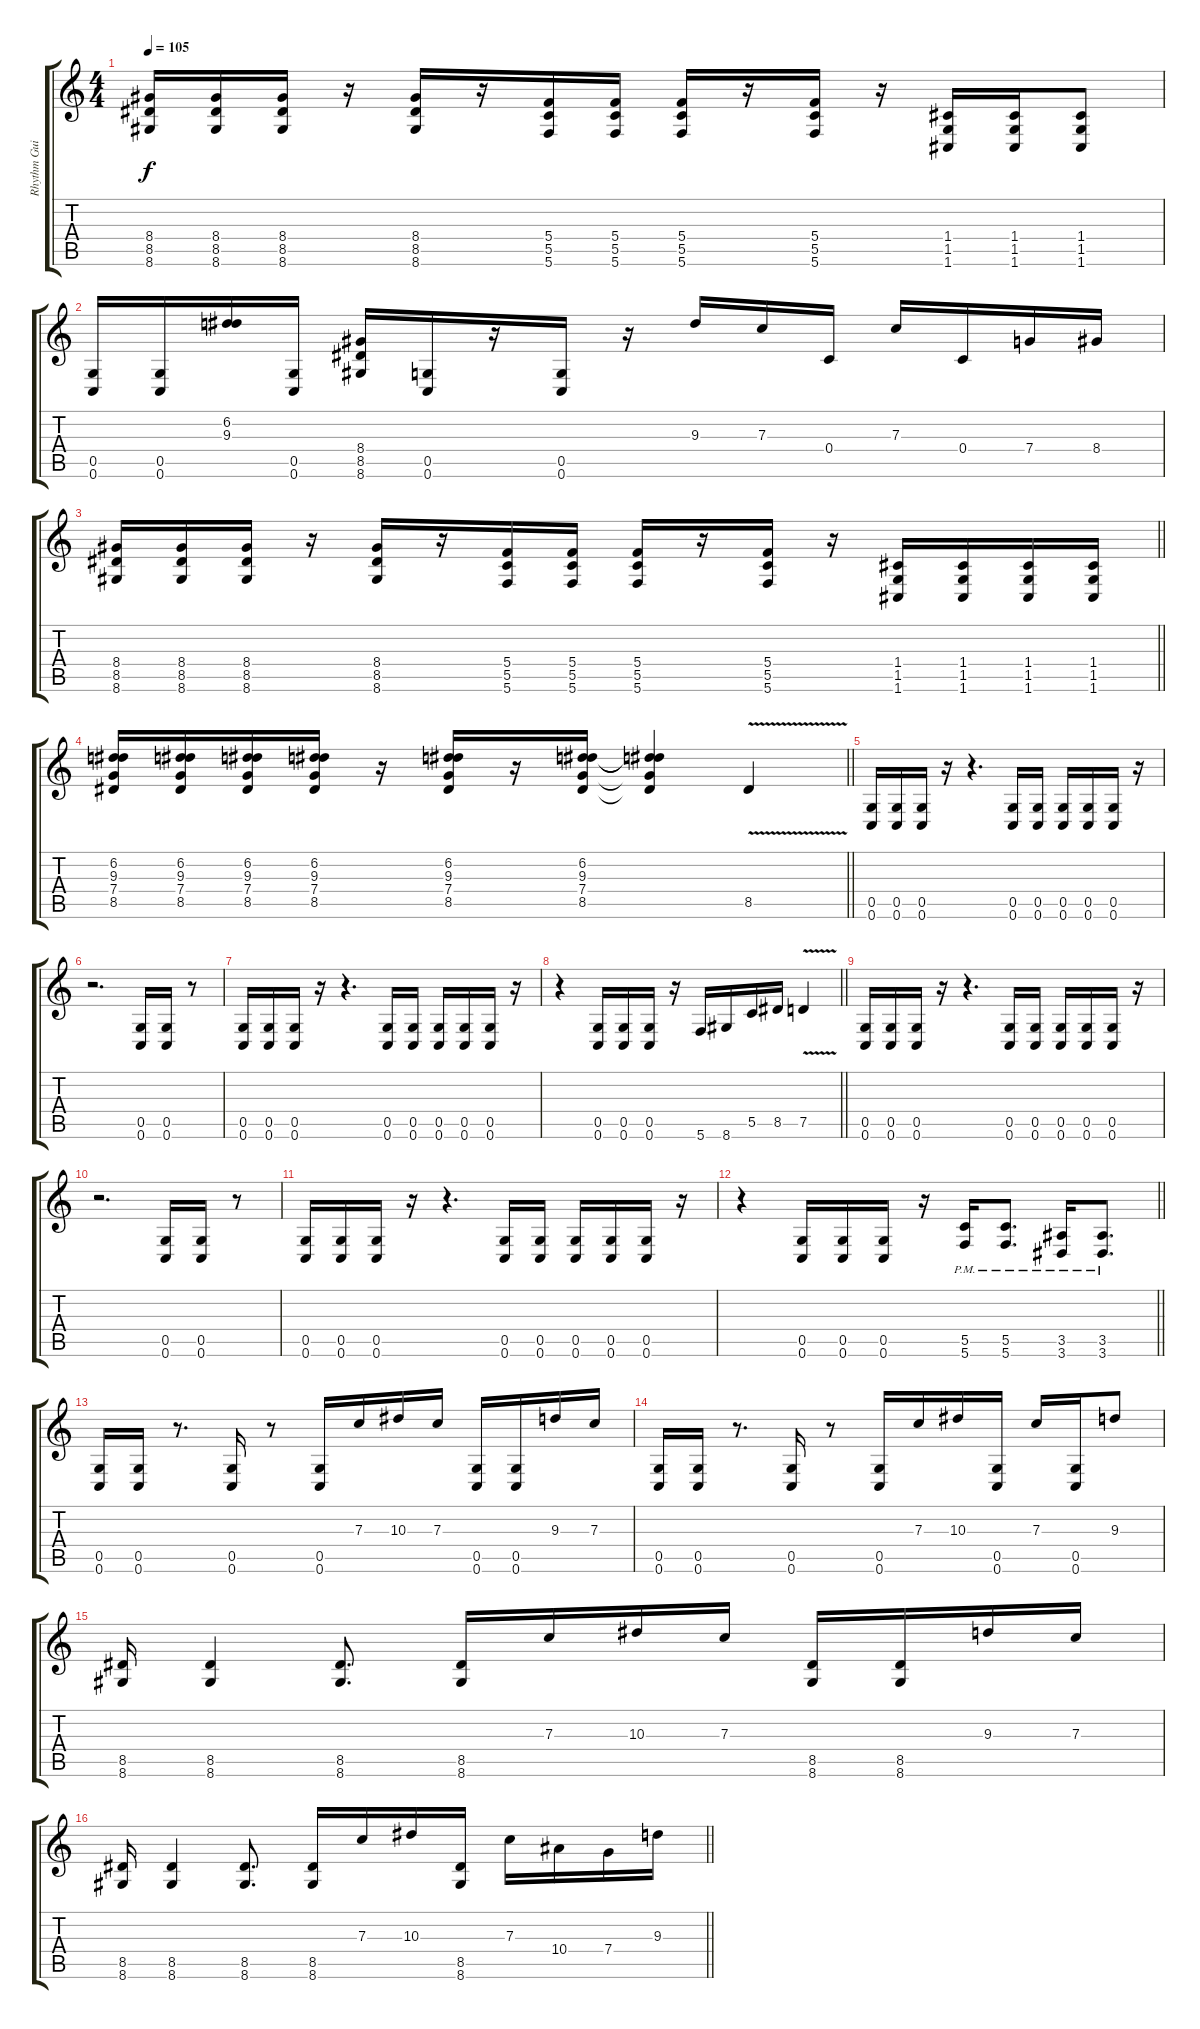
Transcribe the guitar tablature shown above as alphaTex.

\track ("Rhythm Guitar" "Rhythm Gui") {instrument distortionguitar}
\staff {score tabs}
\tuning (D4 A3 F3 C3 G2 C2) {hide}
\ts (4 4)
\tempo 105
\clef g2
\ks c
(8.4 8.5 8.6).16{dy f} (8.4 8.5 8.6).16 (8.4 8.5 8.6).16 r.16 (8.4 8.5 8.6).16 r.16 (5.4 5.5 5.6).16 (5.4 5.5 5.6).16 (5.4 5.5 5.6).16 r.16 (5.4 5.5 5.6).16 r.16 (1.4 1.5 1.6).16 (1.4 1.5 1.6).16 (1.4 1.5 1.6).8 |
(0.5 0.6).16 (0.5 0.6).16 (6.2 9.3).16 (0.5 0.6).16 (8.4 8.5 8.6).16 (0.5 0.6).16 r.16 (0.5 0.6).16 r.16 9.3.16 7.3.16 0.4.16 7.3.16 0.4.16 7.4.16 8.4.16 |
\barLineRight lightlight
(8.4 8.5 8.6).16 (8.4 8.5 8.6).16 (8.4 8.5 8.6).16 r.16 (8.4 8.5 8.6).16 r.16 (5.4 5.5 5.6).16 (5.4 5.5 5.6).16 (5.4 5.5 5.6).16 r.16 (5.4 5.5 5.6).16 r.16 (1.4 1.5 1.6).16 (1.4 1.5 1.6).16 (1.4 1.5 1.6).16 (1.4 1.5 1.6).16 |
\section ("" "")
\barLineRight lightlight
(6.2 9.3 7.4 8.5).16 (6.2 9.3 7.4 8.5).16 (6.2 9.3 7.4 8.5).16 (6.2 9.3 7.4 8.5).16 r.16 (6.2 9.3 7.4 8.5).16 r.16 (6.2 9.3 7.4 8.5).16 (6.2{t} 9.3{t} 7.4{t} 8.5{t}).4 8.5{v}.4{instrument guitarharmonics} |
\section ("" "")
(0.5 0.6).16{instrument distortionguitar} (0.5 0.6).16 (0.5 0.6).16 r.16 r.4{d} (0.5 0.6).16 (0.5 0.6).16 (0.5 0.6).16 (0.5 0.6).16 (0.5 0.6).16 r.16 |
r.2{d} (0.5 0.6).16 (0.5 0.6).16 r.8 |
(0.5 0.6).16 (0.5 0.6).16 (0.5 0.6).16 r.16 r.4{d} (0.5 0.6).16 (0.5 0.6).16 (0.5 0.6).16 (0.5 0.6).16 (0.5 0.6).16 r.16 |
\barLineRight lightlight
r.4 (0.5 0.6).16 (0.5 0.6).16 (0.5 0.6).16 r.16 5.6.16 8.6.16 5.5.16 8.5.16 7.5{v}.4{instrument guitarharmonics} |
\section ("" "")
(0.5 0.6).16{instrument distortionguitar} (0.5 0.6).16 (0.5 0.6).16 r.16 r.4{d} (0.5 0.6).16 (0.5 0.6).16 (0.5 0.6).16 (0.5 0.6).16 (0.5 0.6).16 r.16 |
r.2{d} (0.5 0.6).16 (0.5 0.6).16 r.8 |
(0.5 0.6).16 (0.5 0.6).16 (0.5 0.6).16 r.16 r.4{d} (0.5 0.6).16 (0.5 0.6).16 (0.5 0.6).16 (0.5 0.6).16 (0.5 0.6).16 r.16 |
\barLineRight lightlight
r.4 (0.5 0.6).16 (0.5 0.6).16 (0.5 0.6).16 r.16 (5.5{pm} 5.6).16 (5.5{pm} 5.6).8{d} (3.5{pm} 3.6).16 (3.5{pm} 3.6).8{d} |
\section ("" "")
(0.5 0.6).16 (0.5 0.6).16 r.8{d} (0.5 0.6).16 r.8 (0.5 0.6).16 7.3.16 10.3.16 7.3.16 (0.5 0.6).16 (0.5 0.6).16 9.3.16 7.3.16 |
(0.5 0.6).16 (0.5 0.6).16 r.8{d} (0.5 0.6).16 r.8 (0.5 0.6).16 7.3.16 10.3.16 (0.5 0.6).16 7.3.16 (0.5 0.6).16 9.3.8 |
(8.5 8.6).16 (8.5 8.6).4 (8.5 8.6).8{d} (8.5 8.6).16 7.3.16 10.3.16 7.3.16 (8.5 8.6).16 (8.5 8.6).16 9.3.16 7.3.16 |
\barLineRight lightlight
(8.5 8.6).16 (8.5 8.6).4 (8.5 8.6).8{d} (8.5 8.6).16 7.3.16 10.3.16 (8.5 8.6).16 7.3.16 10.4.16 7.4.16 9.3.16
